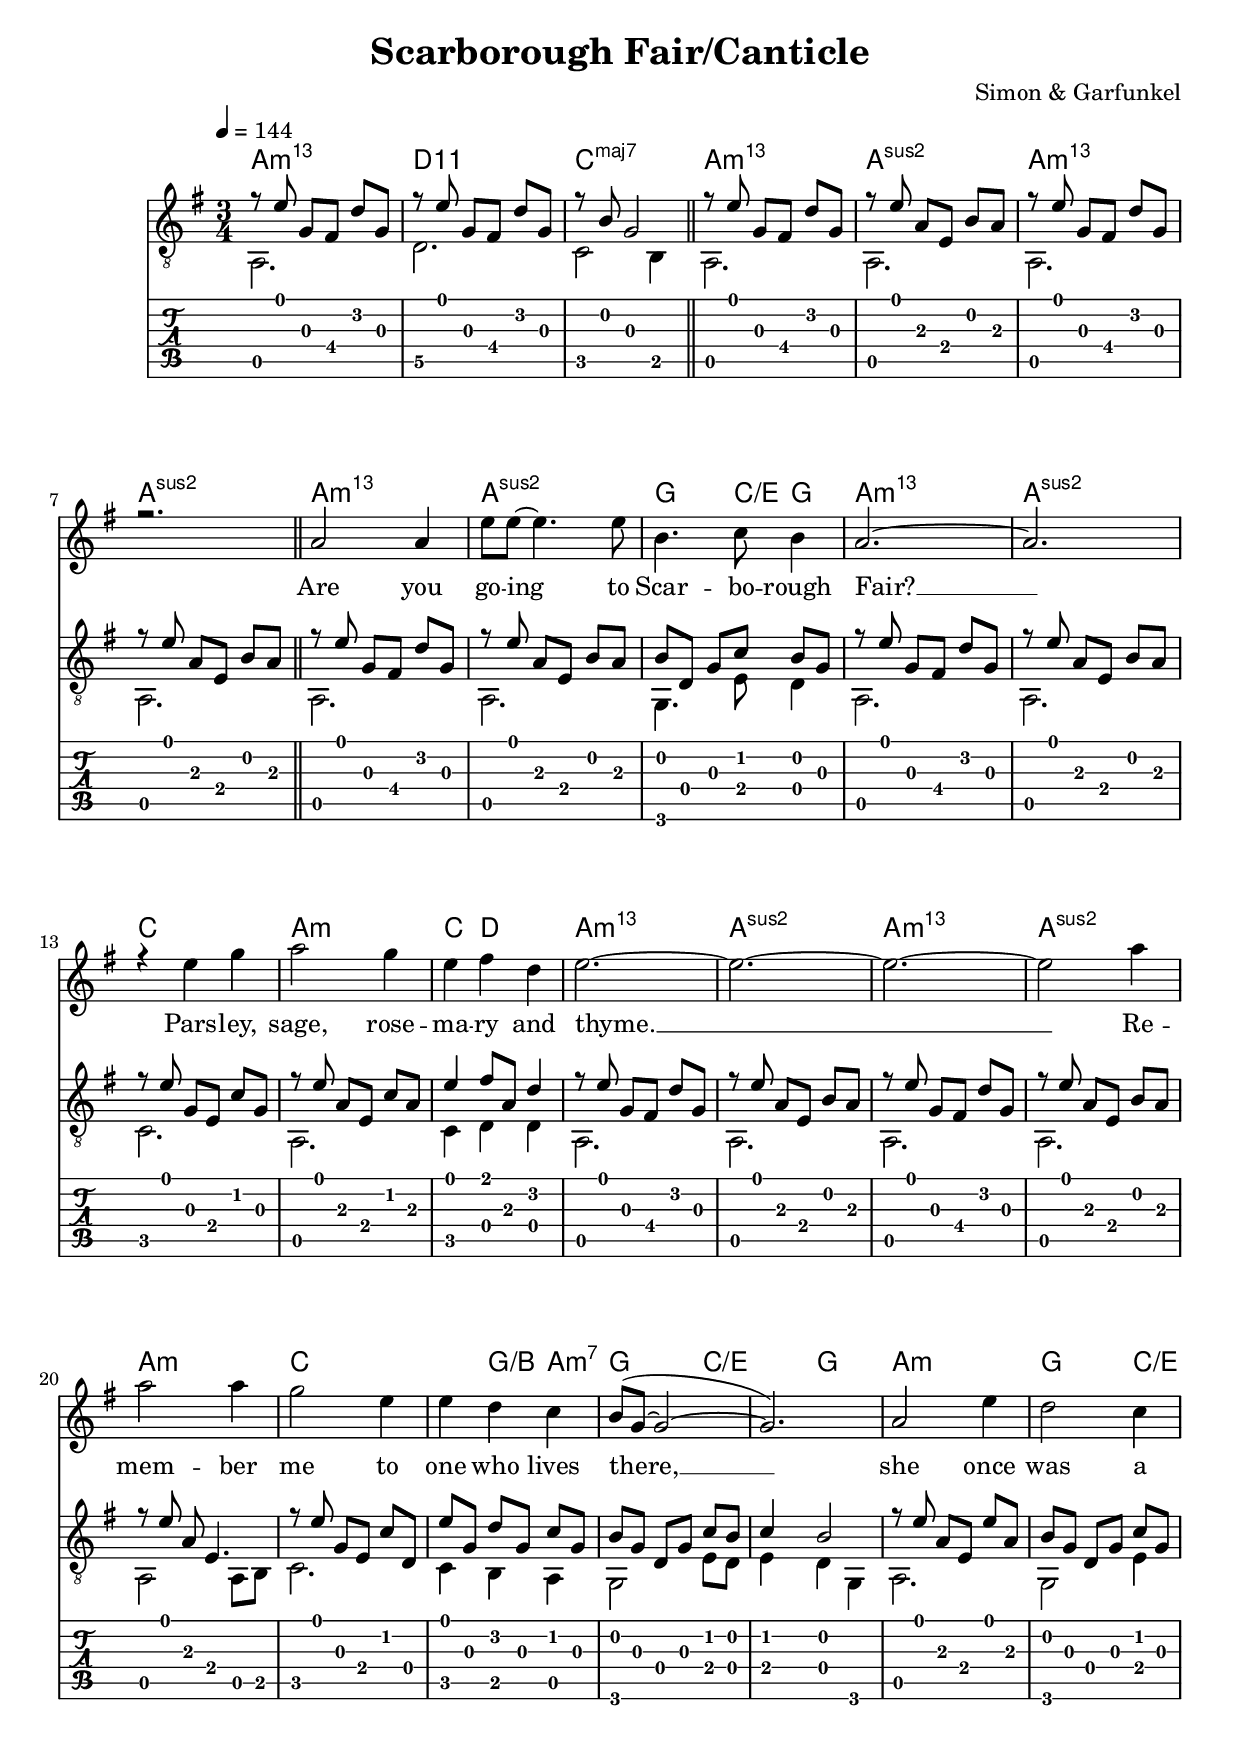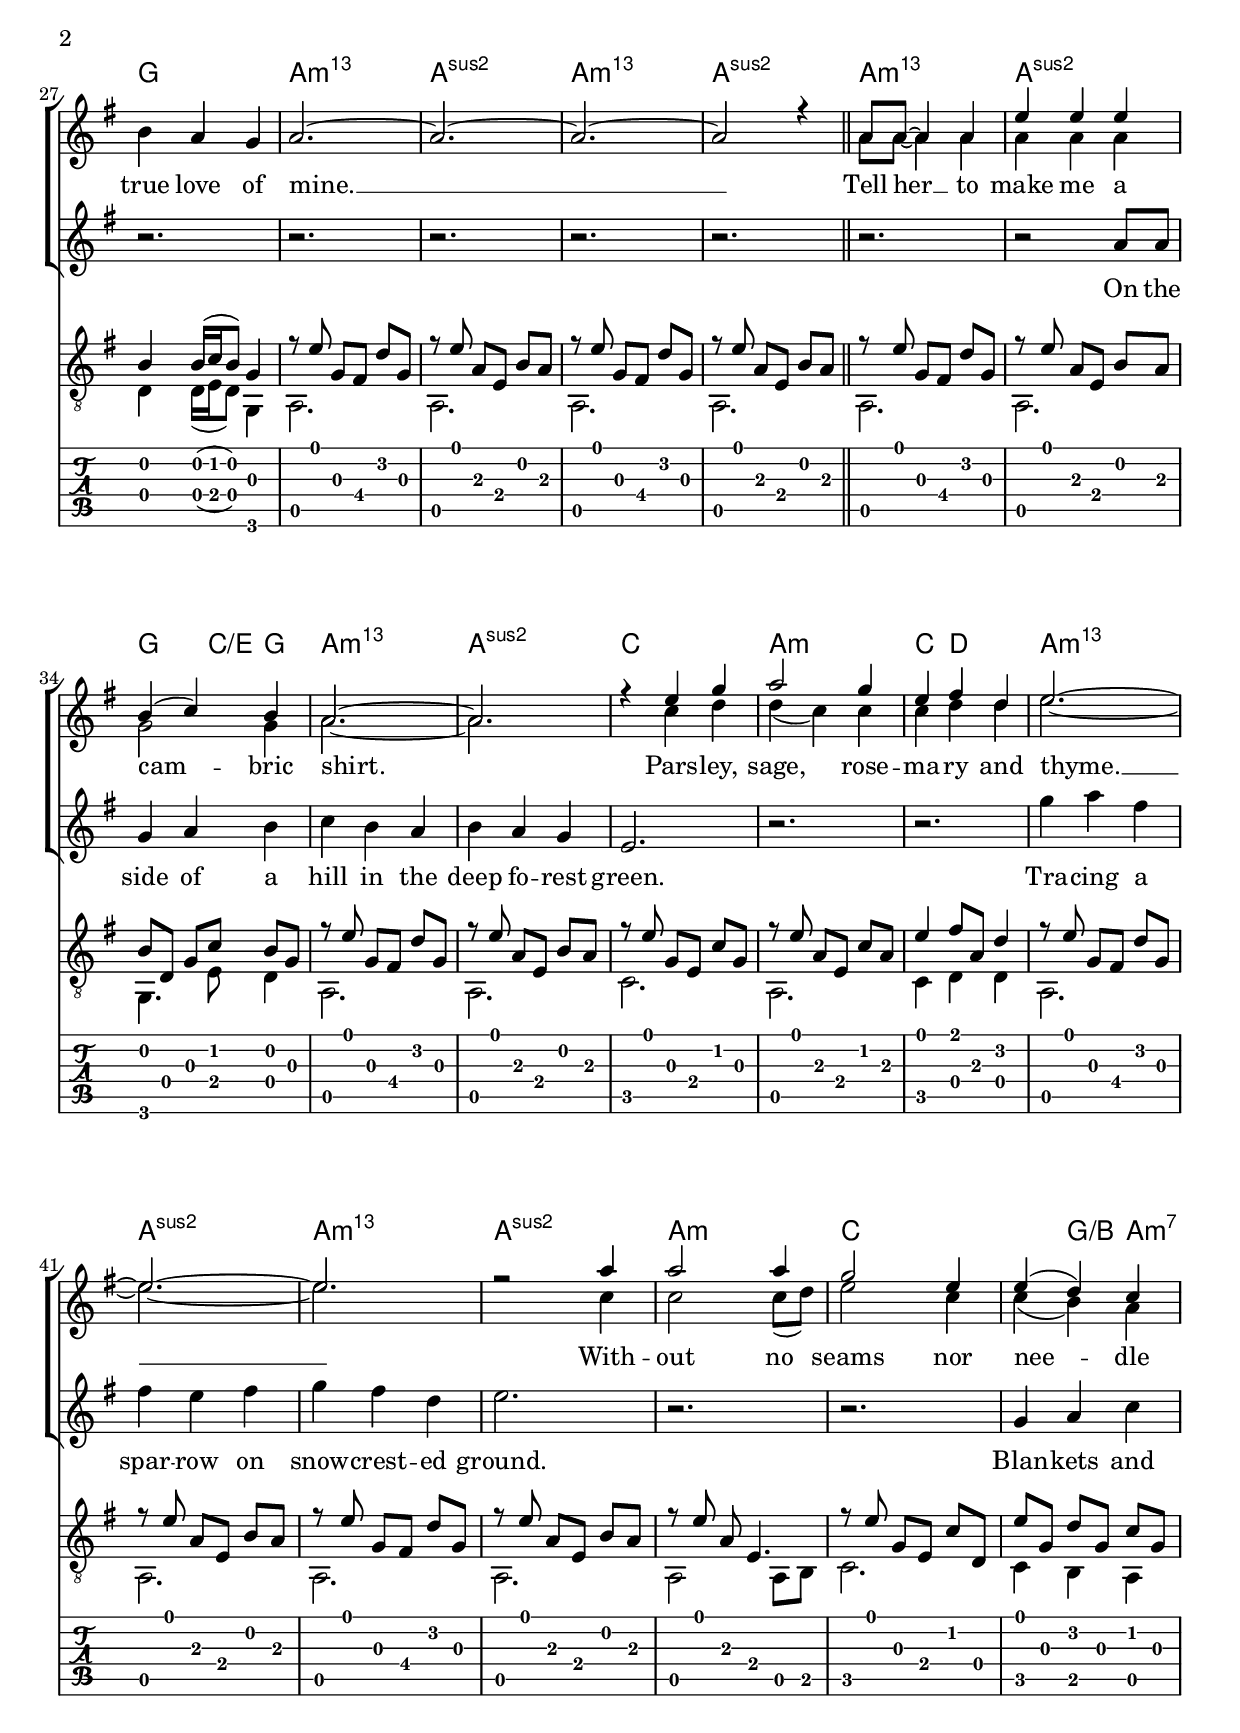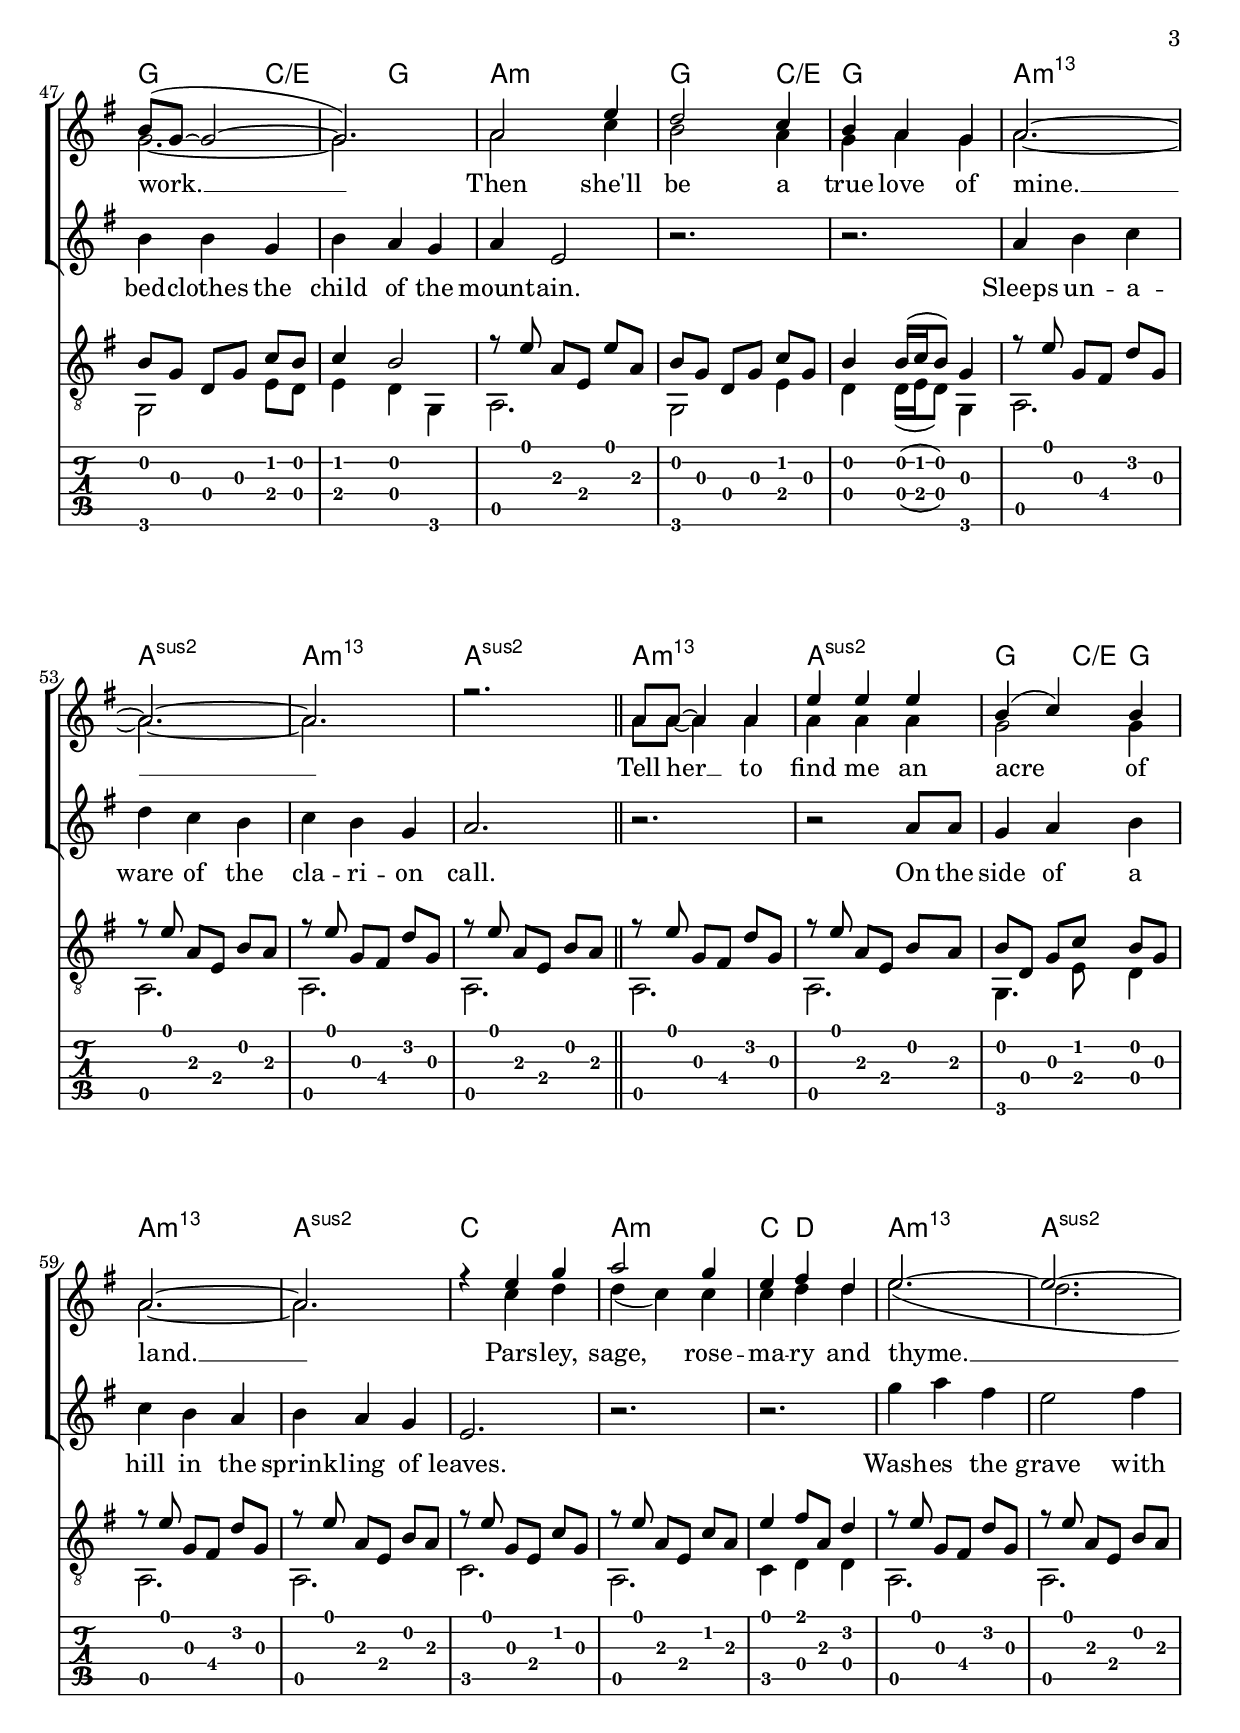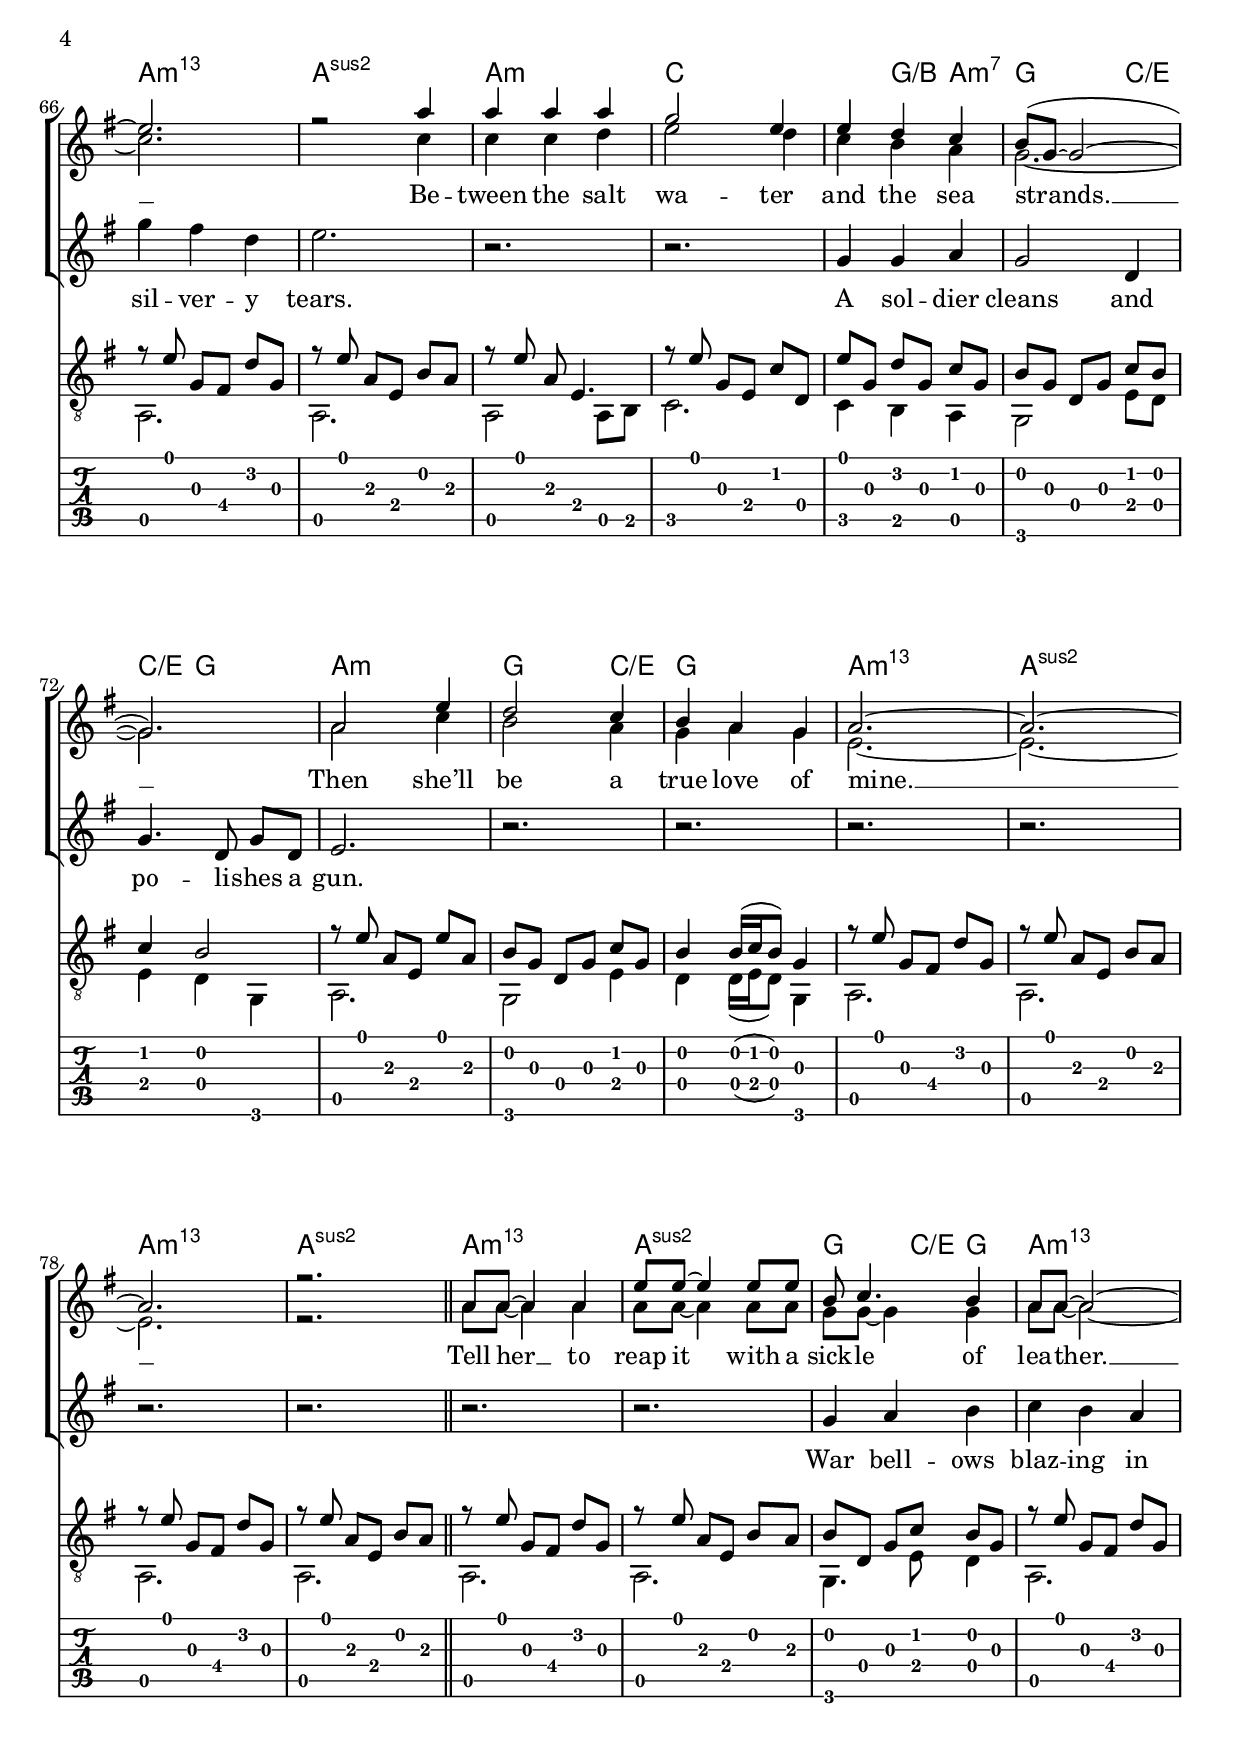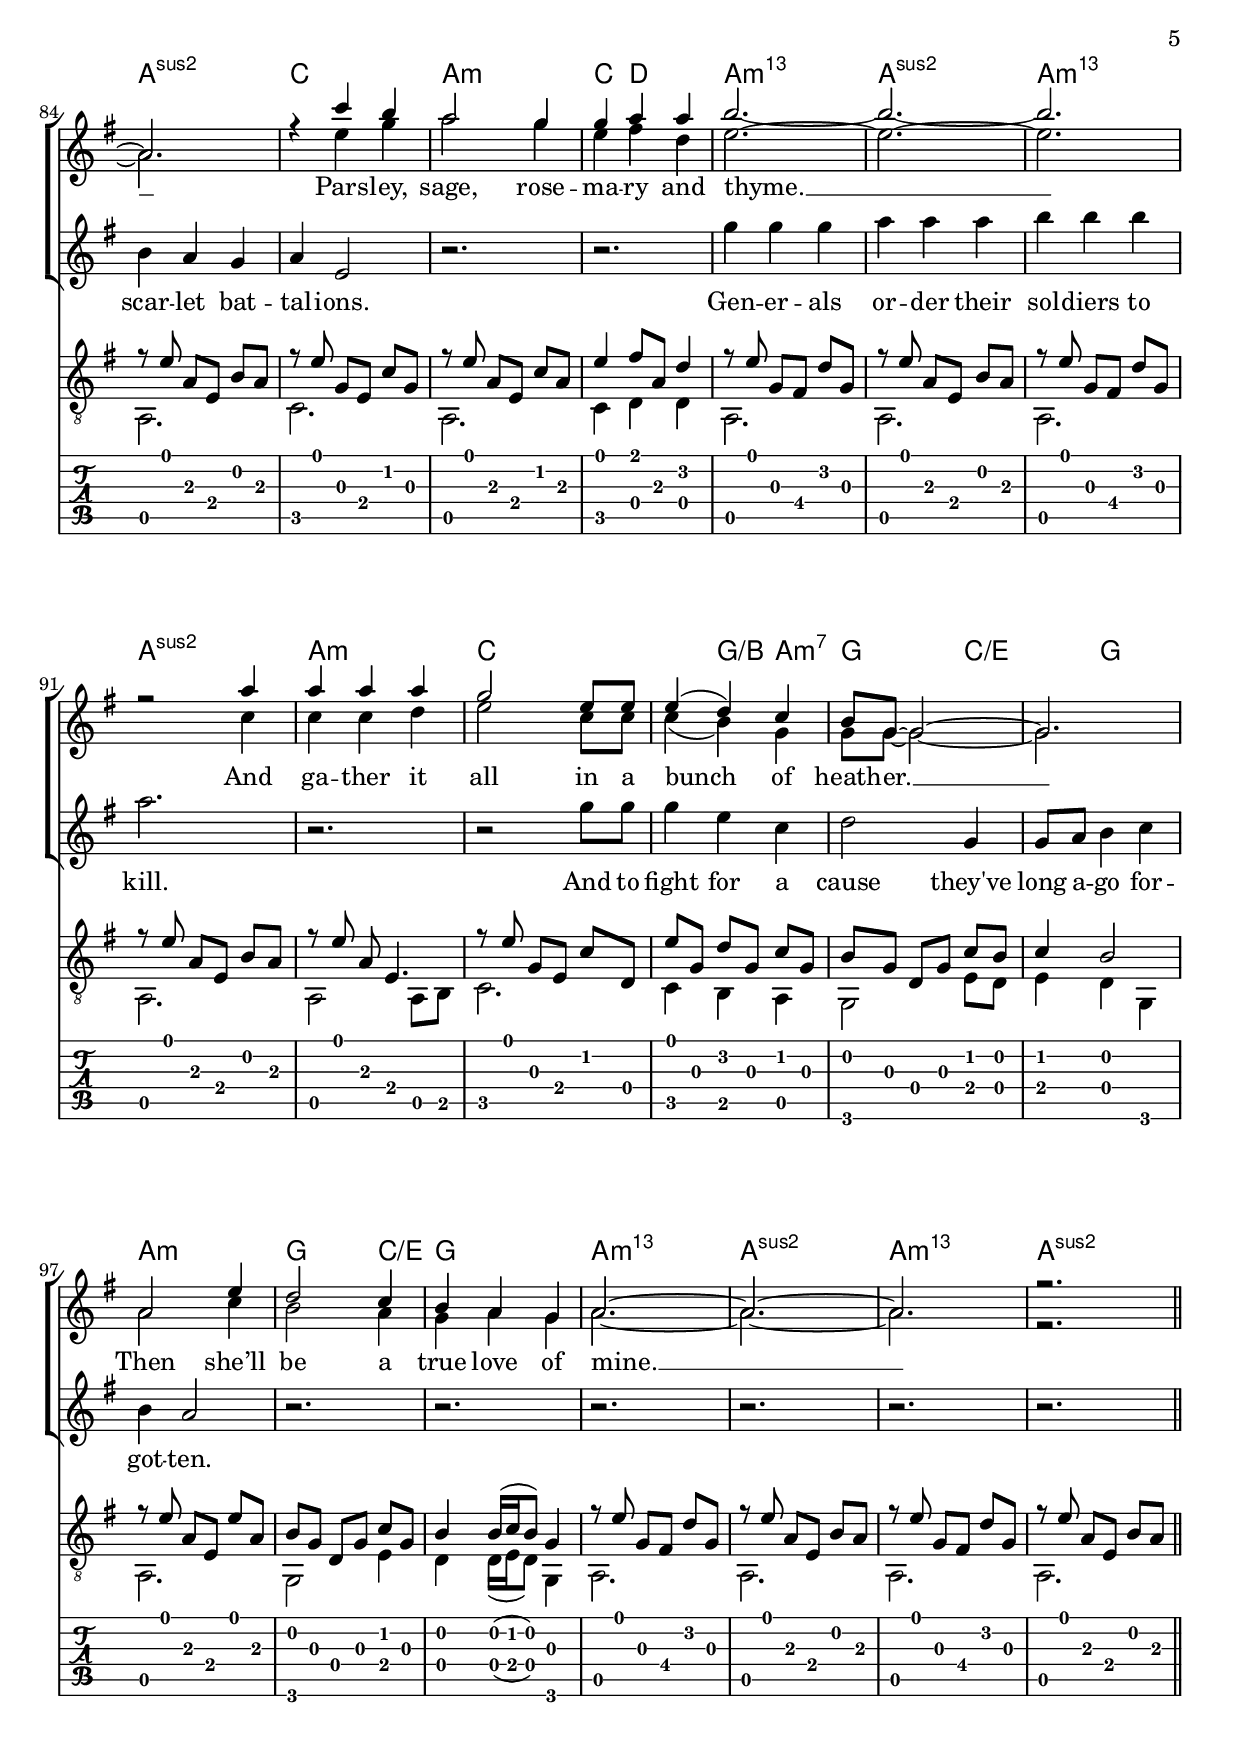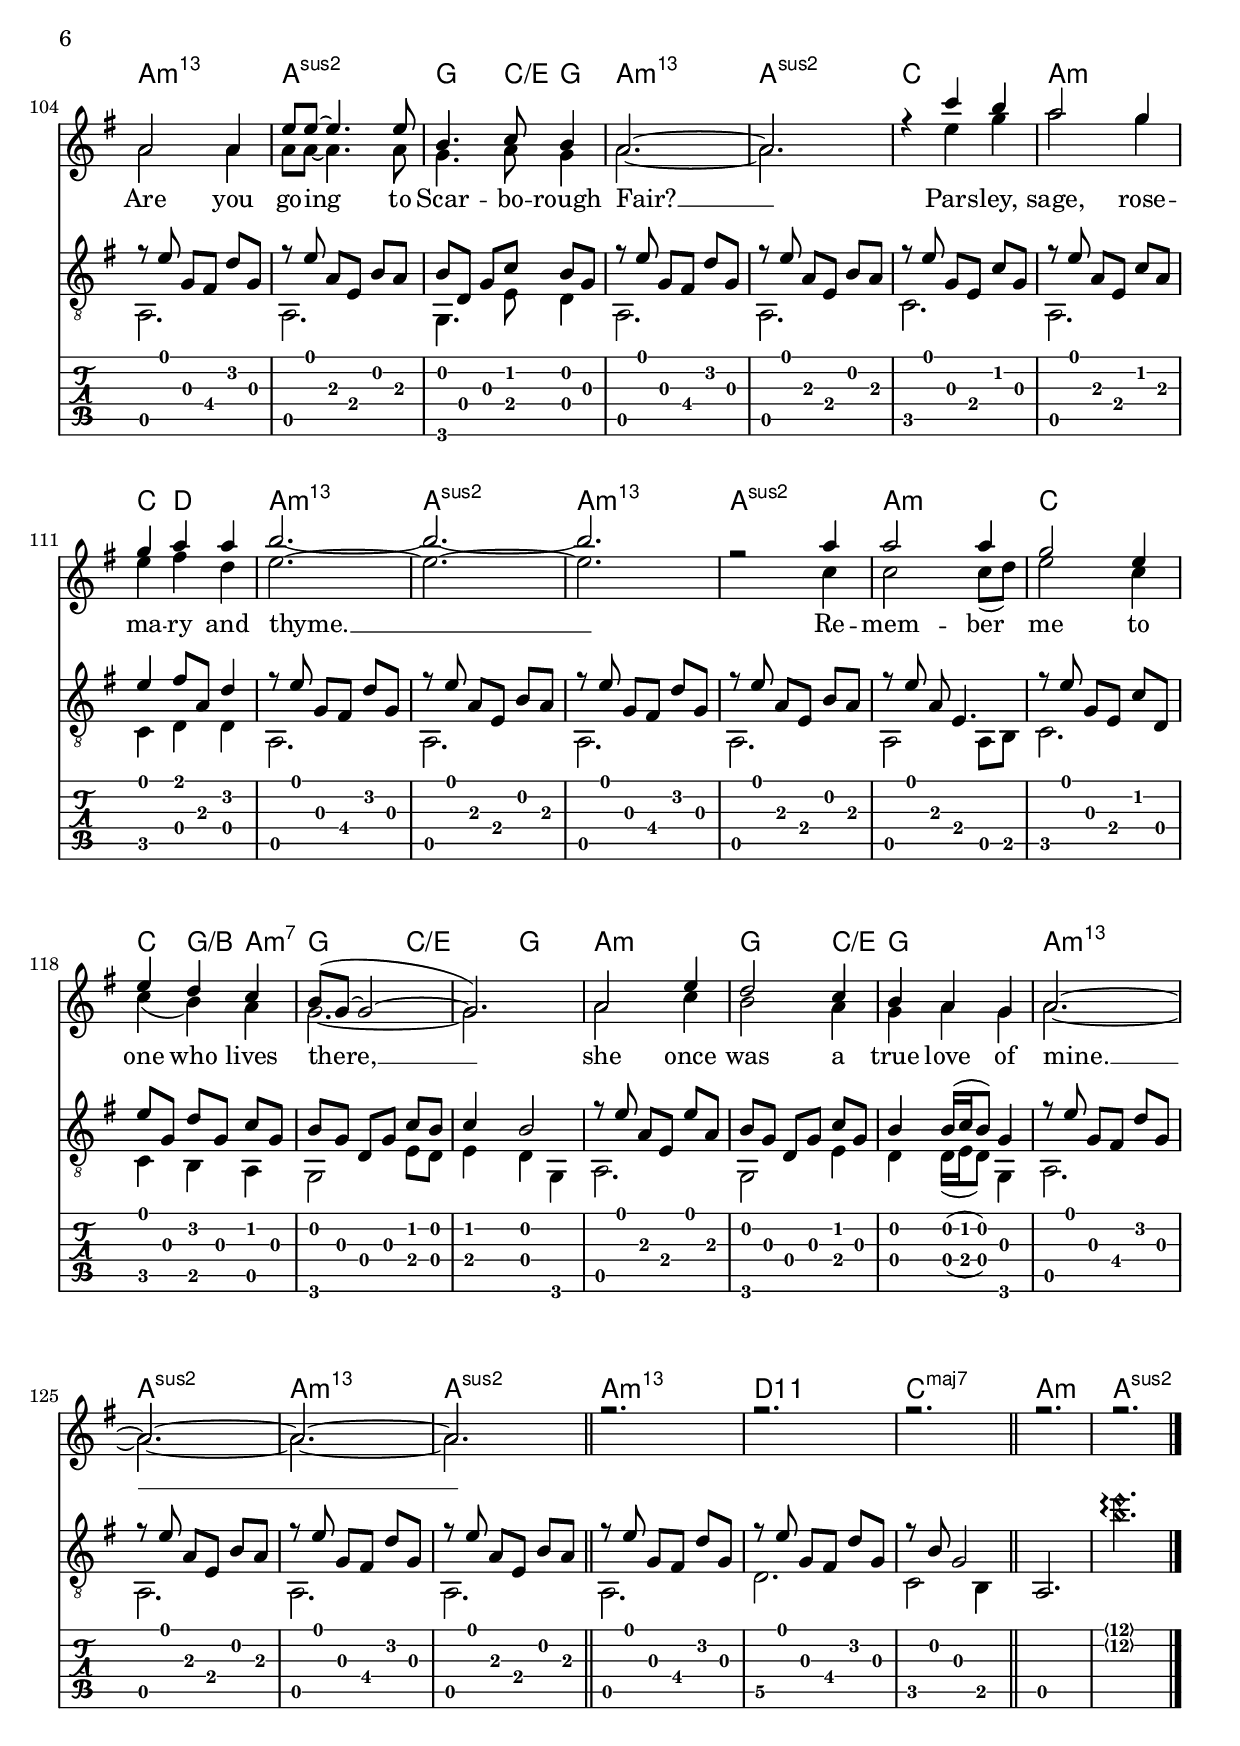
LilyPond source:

\version "2.18.2"
\language "english"

\header {
  title = "Scarborough Fair/Canticle"
  composer = "Simon & Garfunkel"
}

globalConfig = {
  \key a \dorian
  \time 3/4
  \numericTimeSignature
  \tempo 4 = 144
  \omit Voice.StringNumber
  \override TupletBracket #'bracket-visibility = #'if-no-beam
  \set Timing.beamExceptions = #'()
  \set Timing.baseMoment = #(ly:make-moment 1/4)
}

mainRiff = \relative c {
  <<
    { r8 e' g, fs d' g, | r8 e' a, e b' a | } \\
    { a,2.              | a2.             | }
  >>
}

verseFingerStyle = \relative c' {
  \mainRiff
  <<
    { b8 d, g c   b  g | } \\
    { g,4.    e'8 d4   | }
  >>
  \mainRiff

  <<
    { r8 e' g, e c' g | r e' a, e c' a | e'4 fs8 a, d4 | } \\
    { c,2.            | a2.            | c4  d4     d4 | }
  >>

  \mainRiff
  \mainRiff

  <<
    { r8 e' a, e4.     | r8 e' g, e c' d, | e' g, d' g, c g | b g d g c   b | c4 b2   | r8 e a, e e' a, | b g d g c  g | b4 b16( c b8) g4  | } \\
    { a,2         a8 b | c2.              | c4    b     a   | g2      e'8 d | e4 d g, | a2.             | g2      e'4  | d  d16( e d8) g,4 | }
  >>

  \mainRiff
  \mainRiff

}

fingerstyle = \relative c {
  \omit Voice.StringNumber
  <<
    { r8 e' g, fs d' g, | r8 e' g, fs d' g, | r8 b g2    \bar "||" | } \\
    { a,2.              | d2.\5             | c2      b4           | }
  >>

  \repeat unfold 2 \mainRiff \bar "||"

  % verses
  \repeat unfold 5 \verseFingerStyle

  <<
    { r8 e' g, fs d' g, | r8 e' g, fs d' g, | r8 b g2    \bar "||" | } \\
    { a,2.              | d2.\5             | c2      b4           | }
  >>
  a2. |
  \set harmonicDots = ##t
  <b''\harmonic e\harmonic>2.\arpeggio \bar "|." |

}

mainVocalMelody = \relative c'' {
  \globalConfig

  \repeat unfold 3 r2.
  \repeat unfold 4 r2.

  % verse 1
  \stemNeutral
  a2 a4 | e'8 e ~ e4. e8 | b4. c8 b4 | a2. ~ | a2. | r4 e' g |
  a2 g4 | e fs d | e2. ~ | e2. ~ | e2. ~ | e2 a4 |
  a2 a4 | g2 e4 | e d c | b8( g ~ g2 ~ | g2.) |
  a2 e'4 | d2 c4 | b a g | a2. ~ | a2. ~ | a2. ~ | a2 r4 \bar "||" |

  \stemUp
  % verse 2
  a8 a ~ a4 a | e'4 e e | b( c) b  | a2. ~ | a2. | r4 e' g |
  a2 g4 | e fs d | e2. ~ | e2. ~ | e2. | r2 a4 |
  a2 a4 | g2 e4 | e( d) c | b8( g8 ~ g2 ~ | g2.) |
  a2 e'4 | d2 c4 | b a g | a2. ~ | a2. ~ | a2. | r2. \bar "||" |

  % verse 3
  a8 a ~ a4 a | e'4 e e | b( c) b  | a2. ~ | a2. | r4 e' g |
  a2 g4 | e fs d | e2. ~ | e2. ~ | e2. | r2 a4 |
  a4 a a | g2 e4 | e d c | b8( g8 ~ g2 ~ | g2.) |
  a2 e'4 | d2 c4 | b a g | a2. ~ | a2. ~ | a2. | r2. \bar "||" |

  % verse 4
  a8 a ~ a4 a | e'8 e ~ e4 e8 e | b c4. b4  | a8 a8 ~ a2 ~ | a2. | r4 \stemDown e' g |
  a2 g4 | e fs d | e2. ~ | e2. ~ | e2. | r2 \stemUp a4 |
  a4 a a | g2 e8 e | e4( d) c | b8 g8 ~ g2 ~ | g2. |
  a2 e'4 | d2 c4 | b a g | a2. ~ | a2. ~ | a2. | r2. \bar "||" |

  a2 a4 | e'8 e ~ e4. e8 | b4. c8 b4 | a2. ~ | a2. | r4 \stemDown e' g |
  a2 g4 | e fs d | e2. ~ | e2. ~ | e2. | r2 \stemUp a4 |
  a2 a4 | g2 e4 | e d c | b8( g ~ g2 ~ | g2.) |
  a2 e'4 | d2 c4 | b a g | a2. ~ | a2. ~ | a2. ~ | a2. \bar "||" |

  \repeat unfold 5 r2. |


}

harmonyVocal = \relative c'' {
  \repeat unfold 31 s2.

  % verse 2
  a8 a ~ a4 a | a4  a a | g2    g4 | a2. ~ | a2. | s4 c d |
  d( c) c | c d d | e2. ~ | e2. ~ | e2. | s2 c4 |
  c2 c8( d) | e2 c4 | c( b) a | g2. ~ | g2. |
  a2 c4 | b2 a4 | g a g | a2. ~ | a2. ~ | a2. | s2. |

  % verse 3
  a8 a ~ a4 a | a4  a a | g2 g4 | a2. ~ | a2. | s4 c d |
  d( c) c | c d d | e2.( | d2. | c2.) | s2 c4 |
  c4 c d | e2 d4 | c b a | g2. ~ | g2. |
  a2 c4 | b2 a4 | g a g | e2. ~ | e2. ~ | e2. | r2. |

  % verse 4
  a8 a ~ a4 a | a8 a ~ a4 a8 a | g8 g ~ g4 g | a8 a ~ a2 ~ | a2. | s4 \stemUp c' b |
  a2 g4 | g a a | b2. ~ | b2. ~ | b2. | s2 \stemDown c,4 |
  c4 c d | e2 c8 c | c4( b) g4 | g8 g ~ g2 ~ | g2. |
  a2 c4 | b2 a4 | g a g | a2. ~ | a2. ~ | a2. | r2. |

  % verse 5
  a2 a4 | a8 a ~ a4. a8 | g4. a8 g4 | a2. ~ | a2. | s4 \stemUp c' b |
  a2 g4 | g a a | b2. ~ | b2. ~ | b2. | s2 \stemDown c,4 |
  c2 c8( d) | e2 c4 | c( b) a | g2. ~ | g2. |
  a2 c4 | b2 a4 | g a g | a2. ~ | a2. ~ | a2. ~ | a2. |
  \repeat unfold 5 s2. |
}

counterMelody = \relative c'' {
  \globalConfig

  \repeat unfold 32 r2.

  % verse 2
  r2 a8 a | g4 a b | c b a | b a g | e2. | r2. | r2. |
  g'4 a fs | fs e fs | g fs d | e2. | r2. r2. |
  g,4 a c | b b g | b a g | a e2 | r2. | r2. |
  a4 b c | d c b | c b g | a2. | r2. | r2 a8 a |

  % verse 3
  g4 a b | c b a | b a g | e2. | r2. | r2. |
  g'4 a fs | e2 fs4 | g fs d | e2. | r2. | r2. |
  g,4 g a | g2 d4 | g4. d8 g d | e2. | r2. | r2. |
  r2. | r | r | r | r2. | r2. |

  % verse 4
  g4 a b | c b a | b a g | a e2 | r2. | r2. |
  g'4 g g | a a a | b b b | a2. | r2. | r2 g8 g |
  g4 e c | d2 g,4 | g8 a b4 c | b a2 | r2. | r2. | r2. | r2. | r2. | r2. |


}

vocals = \lyricmode {
  Are you go -- ing
  to Scar -- bo -- rough Fair? __
  Pars -- ley, sage, rose -- ma -- ry and thyme. __
  Re -- mem -- ber me to one who lives there, __
  she once was a true love of mine. __

  Tell her __ to make me a cam -- bric shirt.
  Pars -- ley, sage, rose -- ma -- ry and thyme. __
  With -- out no seams nor nee -- dle work. __
  Then she'll be a true love of mine. __

  Tell her __ to find me an acre of land. __
  Pars -- ley, sage, rose -- ma -- ry and thyme. __
  Be -- tween the salt wa -- ter and the sea strands. __
  Then she’ll be a true love of mine. __

  Tell her __ to reap it with a sick -- le of lea -- ther. __
  Pars -- ley, sage, rose -- ma -- ry and thyme. __
  And ga -- ther it all in a bunch of heath -- er. __
  Then she’ll be a true love of mine. __

  Are you go -- ing
  to Scar -- bo -- rough Fair? __
  Pars -- ley, sage, rose -- ma -- ry and thyme. __
  Re -- mem -- ber me to one who lives there, __
  she once was a true love of mine. __
}

vocalsCounter = \lyricmode {
  On the side of a hill in the deep fo -- rest green.
  Tra -- cing a spar -- row on snow -- crest -- ed ground.
  Blan -- kets and bed -- clothes the child of the mount -- ain.
  Sleeps un -- a -- ware of the cla -- ri -- on call.

  On the side of a hill in the sprink -- ling of leaves.
  Wash -- es the grave with sil -- ver -- y tears.
  A sol -- dier cleans and po -- li -- shes a gun.

  War bell -- ows blaz -- ing in scar -- let bat -- tal -- ions.
  Gen -- er -- als or -- der their sol -- diers to kill.
  And to fight for a cause they've long a -- go for -- got -- ten.
}

voxMain = \new Staff \with {
  instrumentName = "Melody"
  midiInstrument = #"voice oohs"
} <<
  \clef treble
  \new Voice = "vocalMelody" { \voiceOne \mainVocalMelody }
  \new Voice = "vocalHarmony" { \voiceTwo \harmonyVocal }
>>

voxCounter = \new Staff \with {
  instrumentName = "Counter"
  midiInstrument = #"voice oohs"
} { \new Voice = "counterMelody" \clef treble \counterMelody }
\addlyrics { \vocalsCounter }

chordExceptionMusic = {
  <c e g b d'>1-\markup { "maj9" }
  <c e g b fs'>1-\markup { "maj7" \sharp "11" }
  <c e f d'>1-\markup { "11" }
}

chordExceptions = #(append
  (sequential-music-to-chord-exceptions chordExceptionMusic #t)
  ignatzekExceptions
)

chordValues = \chordmode {
  \set additionalPitchPrefix = #"add"
  \set majorSevenSymbol = \markup { "maj7" }
  \set chordNameExceptions = #chordExceptions

  % intro
  a2.:m13 | d:1.3.4.9 | c:maj7 |
  a2.:m13 | a:sus2 | a2.:m13 | a:sus2 |

  % verses
  \repeat unfold 5 {
    a2.:m13 | a:sus2 | g4. c8:/e g4 | a2.:m13 | a:sus2 |
    c2. | a:m | c4 d2 | a2.:m13 | a:sus2 | a2.:m13 | a:sus2 |
    a:m | c | c4 g:/b a:m7 | g2 c4:/e | q g2 |
    a2.:m | g2 c4:/e | g2. | a:m13 | a:sus2 | a:m13 | a:sus2 |
  }

  % outro
  a:m13 | d:1.3.4.9 | c:maj7 | a:m | a:sus2 |
}

\score {
  <<
    \new ChordNames { \set chordChanges = ##t \chordValues }
    \new ChoirStaff <<
      \voxMain
      \new Lyrics = mainLyrics
      \context Lyrics = mainLyrics \lyricsto vocalMelody \vocals
      \voxCounter
    >>
    \new Staff \with { \clef "G_8" midiInstrument = "acoustic guitar (steel)" } {
      \globalConfig
      \fingerstyle
    }
    \new TabStaff { \fingerstyle }
  >>
  \layout {
    \omit Voice.StringNumber
    \context {
      \Staff \RemoveEmptyStaves
      \override Glissando.minimum-length = #4
      \override Glissando.springs-and-rods = #ly:spanner::set-spacing-rods
      \override Glissando.thickness = #2
      \override VerticalAxisGroup.remove-first = ##t
    }
  }
}

\score {
  <<
    \new ChoirStaff <<
      \voxMain
      \new Lyrics = mainLyrics
      \context Lyrics = mainLyrics \lyricsto vocalMelody \vocals
      \voxCounter
    >>
    \new Staff \with { \clef "G_8" midiInstrument = "acoustic guitar (steel)" } {
      \globalConfig
      \fingerstyle
    }
  >>
  \midi {}
}

